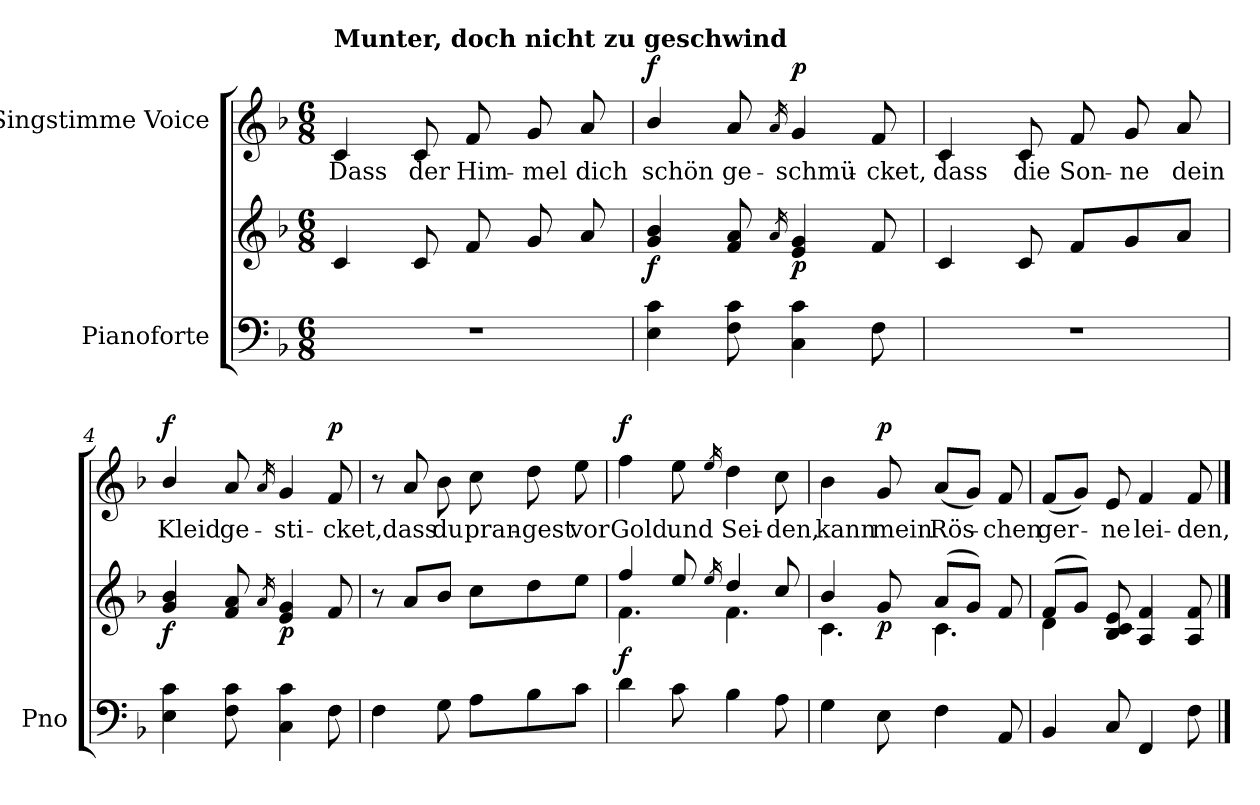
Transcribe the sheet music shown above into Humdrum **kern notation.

**kern	**kern	**dynam	**kern	**text	**dynam
*part2	*part2	*part2	*part1	*part1	*part1
*staff3	*staff2	*staff2/3	*staff1	*staff1	*staff1
*I"Pianoforte	*	*	*I"Singstimme Voice	*	*
*I'Pno	*	*	*	*	*
*clefF4	*clefG2	*	*clefG2	*	*
*k[b-]	*k[b-]	*	*k[b-]	*	*
*M6/8	*M6/8	*	*M6/8	*	*
=1	=1	=1	=1	=1	=1
!	!	!	!LO:TX:a:B:t=Munter, doch nicht zu geschwind	!	!
!	!	!	!	!LO:LY:b	!
2.r	4c/	.	4c/	Dass	.
!	!	!	!	!LO:LY:b	!
.	8c/	.	8c/	der	.
!	!	!	!	!LO:LY:b	!
.	8f/	.	8f/	Him-	.
!	!	!	!	!LO:LY:b	!
.	8g/	.	8g/	-mel	.
!	!	!	!	!LO:LY:b	!
.	8a/	.	8a/	dich	.
=2	=2	=2	=2	=2	=2
!	!	!LO:DY:b	!	!LO:LY:b	!LO:DY:a
4E\ 4c\	4g/ 4b-/	f	4b-/	schön	f
!	!	!	!	!LO:LY:b	!
8F\ 8c\	8f/ 8a/	.	8a/	ge-	.
.	16qa/	.	16qa/	.	.
!	!	!LO:DY:b	!	!LO:LY:b	!LO:DY:a
4C\ 4c\	4e/ 4g/	p	4g/	-schmü-	p
!	!	!	!	!LO:LY:b	!
8F\	8f/	.	8f/	-cket,	.
=3	=3	=3	=3	=3	=3
!	!	!	!	!LO:LY:b	!
2.r	4c/	.	4c/	dass	.
!	!	!	!	!LO:LY:b	!
.	8c/	.	8c/	die	.
!	!	!	!	!LO:LY:b	!
.	8f/L	.	8f/	Son-	.
!	!	!	!	!LO:LY:b	!
.	8g/	.	8g/	-ne	.
!	!	!	!	!LO:LY:b	!
.	8a/J	.	8a/	dein	.
=4	=4	=4	=4	=4	=4
!	!	!LO:DY:b	!	!LO:LY:b	!LO:DY:a
4E\ 4c\	4g/ 4b-/	f	4b-/	Kleid	f
!	!	!	!	!LO:LY:b	!
8F\ 8c\	8f/ 8a/	.	8a/	ge-	.
.	16qa/	.	16qa/	.	.
!	!	!LO:DY:b	!	!LO:LY:b	!
4C\ 4c\	4e/ 4g/	p	4g/	-sti-	.
!	!	!	!	!LO:LY:b	!LO:DY:a
8F\	8f/	.	8f/	-cket,	p
!!LO:LB:g=z
=5	=5	=5	=5	=5	=5
4F\	8r	.	8r	.	.
!	!	!	!	!LO:LY:b	!
.	8a/L	.	8a/	dass	.
!	!	!	!	!LO:LY:b	!
8G\	8b-/J	.	8b-\	du	.
!	!	!	!	!LO:LY:b	!
8A\L	8cc\L	.	8cc\	pran-	.
!	!	!	!	!LO:LY:b	!
8B-\	8dd\	.	8dd\	-gest	.
!	!	!	!	!LO:LY:b	!
8c\J	8ee\J	.	8ee\	vor	.
=6	=6	=6	=6	=6	=6
*	*^	*	*	*	*
!	!	!	!LO:DY:b	!	!LO:LY:b	!LO:DY:a
4d\	4ff/	4.f\	f	4ff\	Gold	f
!	!	!	!	!	!LO:LY:b	!
8c\	8ee/	.	.	8ee\	und	.
.	16qee/	.	.	16qee/	.	.
!	!	!	!	!	!LO:LY:b	!
4B-\	4dd/	4.f\	.	4dd\	Sei-	.
!	!	!	!	!	!LO:LY:b	!
8A\	8cc/	.	.	8cc\	-den,	.
=7	=7	=7	=7	=7	=7	=7
!	!	!	!	!	!LO:LY:b	!
4G\	4b-/	4.c\	.	4b-\	kann	.
!	!	!	!LO:DY:b	!	!LO:LY:b	!LO:DY:a
8E\	8g/	.	p	8g/	mein	p
!	!	!	!	!	!LO:LY:b	!
4F\	(8a/L	4.c\	.	(8a/L	Rös-	.
.	8g/J)	.	.	8g/J)	.	.
!	!	!	!	!	!LO:LY:b	!
8AA/	8f/	.	.	8f/	-chen	.
=8	=8	=8	=8	=8	=8	=8
!	!	!	!	!	!LO:LY:b	!
4BB-/	(8f/L	4d\	.	(8f/L	ger-	.
.	8g/J)	.	.	8g/J)	.	.
!	!	!	!	!	!LO:LY:b	!
8C/	8B-/ 8c/ 8e/	2ryy	.	8e/	-ne	.
!	!	!	!	!	!LO:LY:b	!
4FF/	4A/ 4f/	.	.	4f/	lei-	.
!	!	!	!	!	!LO:LY:b	!
8F\	8A/ 8f/	.	.	8f/	-den,	.
*	*v	*v	*	*	*	*
==	==	==	==	==	==
*-	*-	*-	*-	*-	*-
